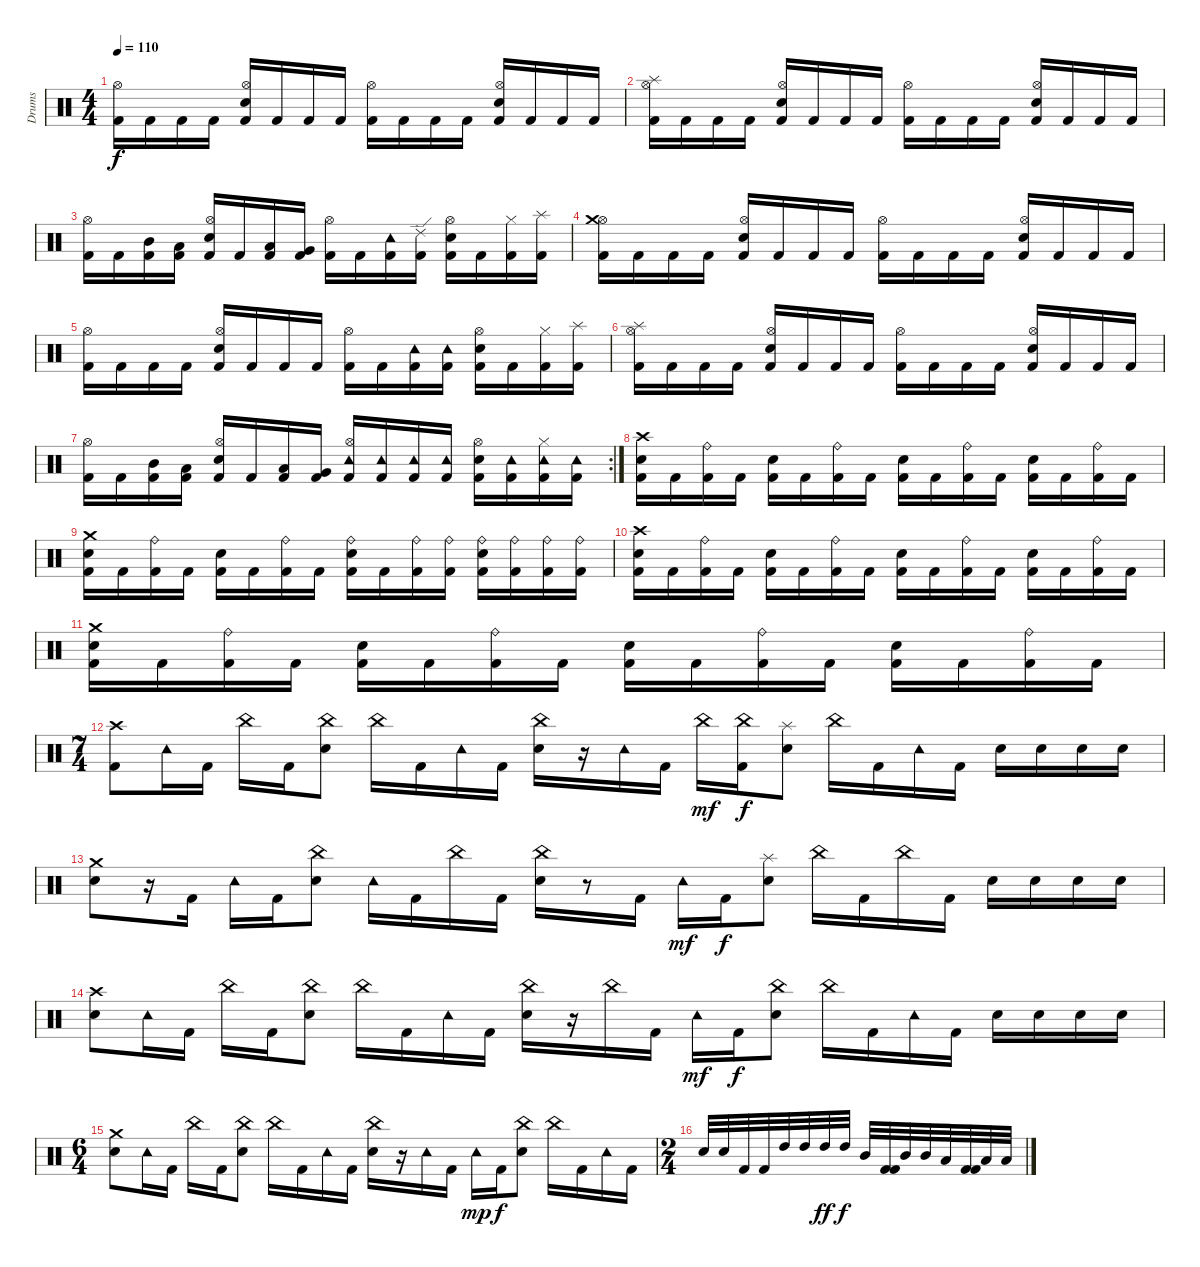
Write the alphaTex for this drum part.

\track ("Drums" "Drums") {instrument percussion}
\staff {score}
\articulation defaults
\ts (4 4)
\tempo 110
\clef neutral
\ks c
("Kick (hit) 2" "Hi-Hat (open)").16{dy f} "Kick (hit) 2".16 "Kick (hit) 2".16 "Kick (hit) 2".16 ("Kick (hit) 2" "Electric Snare (hit)" "Hi-Hat (open)").16 "Kick (hit) 2".16 "Kick (hit) 2".16 "Kick (hit) 2".16 ("Kick (hit) 2" "Hi-Hat (open)").16 "Kick (hit) 2".16 "Kick (hit) 2".16 "Kick (hit) 2".16 ("Kick (hit) 2" "Electric Snare (hit)" "Hi-Hat (open)").16 "Kick (hit) 2".16 "Kick (hit) 2".16 "Kick (hit) 2".16 |
("Kick (hit) 2" "Splash (hit)" "Hi-Hat (open)").16 "Kick (hit) 2".16 "Kick (hit) 2".16 "Kick (hit) 2".16 ("Kick (hit) 2" "Electric Snare (hit)" "Hi-Hat (open)").16 "Kick (hit) 2".16 "Kick (hit) 2".16 "Kick (hit) 2".16 ("Kick (hit) 2" "Hi-Hat (open)").16 "Kick (hit) 2".16 "Kick (hit) 2".16 "Kick (hit) 2".16 ("Kick (hit) 2" "Electric Snare (hit)" "Hi-Hat (open)").16 "Kick (hit) 2".16 "Kick (hit) 2".16 "Kick (hit) 2".16 |
("Kick (hit) 2" "Hi-Hat (open)").16 "Kick (hit) 2".16 ("Kick (hit) 2" "Mid Tom (hit)").16 ("Kick (hit) 2" "Low Tom (hit)").16 ("Kick (hit) 2" "Electric Snare (hit)" "Hi-Hat (open)").16 "Kick (hit) 2".16 ("Kick (hit) 2" "Low Tom (hit)").16 ("Kick (hit) 2" "Very Low Tom (hit)").16 ("Kick (hit) 2" "Hi-Hat (open)").16 "Kick (hit) 2".16 ("Kick (hit) 2" "Tambourine (hit)").16 ("Kick (hit) 2" "Ride (edge) 2").16 ("Kick (hit) 2" "Hi-Hat (open)" "Electric Snare (hit)").16 "Kick (hit) 2".16 ("Kick (hit) 2" "Hi-Hat (closed)").16 ("Kick (hit) 2" "Splash (hit)").16 |
("Kick (hit) 2" "Hi-Hat (open)" "Crash medium (hit)").16 "Kick (hit) 2".16 "Kick (hit) 2".16 "Kick (hit) 2".16 ("Kick (hit) 2" "Electric Snare (hit)" "Hi-Hat (open)").16 "Kick (hit) 2".16 "Kick (hit) 2".16 "Kick (hit) 2".16 ("Kick (hit) 2" "Hi-Hat (open)").16 "Kick (hit) 2".16 "Kick (hit) 2".16 "Kick (hit) 2".16 ("Kick (hit) 2" "Electric Snare (hit)" "Hi-Hat (open)").16 "Kick (hit) 2".16 "Kick (hit) 2".16 "Kick (hit) 2".16 |
("Kick (hit) 2" "Hi-Hat (open)").16 "Kick (hit) 2".16 "Kick (hit) 2".16 "Kick (hit) 2".16 ("Kick (hit) 2" "Electric Snare (hit)" "Hi-Hat (open)").16 "Kick (hit) 2".16 "Kick (hit) 2".16 "Kick (hit) 2".16 ("Hi-Hat (open)" "Kick (hit) 2").16 "Kick (hit) 2".16 ("Tambourine (hit)" "Kick (hit) 2").16 ("Kick (hit) 2" "Tambourine (hit)").16 ("Hi-Hat (open)" "Electric Snare (hit)" "Kick (hit) 2").16 "Kick (hit) 2".16 ("Hi-Hat (closed)" "Kick (hit) 2").16 ("Splash (hit)" "Kick (hit) 2").16 |
("Hi-Hat (open)" "Splash (hit)" "Kick (hit) 2").16 "Kick (hit) 2".16 "Kick (hit) 2".16 "Kick (hit) 2".16 ("Kick (hit) 2" "Electric Snare (hit)" "Hi-Hat (open)").16 "Kick (hit) 2".16 "Kick (hit) 2".16 "Kick (hit) 2".16 ("Kick (hit) 2" "Hi-Hat (open)").16 "Kick (hit) 2".16 "Kick (hit) 2".16 "Kick (hit) 2".16 ("Kick (hit) 2" "Electric Snare (hit)" "Hi-Hat (open)").16 "Kick (hit) 2".16 "Kick (hit) 2".16 "Kick (hit) 2".16 |
\rc 2
("Kick (hit) 2" "Hi-Hat (open)").16 "Kick (hit) 2".16 ("Kick (hit) 2" "Mid Tom (hit)").16 ("Kick (hit) 2" "Low Tom (hit)").16 ("Kick (hit) 2" "Electric Snare (hit)" "Hi-Hat (open)").16 "Kick (hit) 2".16 ("Kick (hit) 2" "Low Tom (hit)").16 ("Kick (hit) 2" "Very Low Tom (hit)").16 ("Kick (hit) 2" "Hi-Hat (open)" "Tambourine (hit)").16 ("Kick (hit) 2" "Tambourine (hit)").16 ("Kick (hit) 2" "Tambourine (hit)").16 ("Kick (hit) 2" "Tambourine (hit)").16 ("Kick (hit) 2" "Hi-Hat (open)" "Electric Snare (hit)").16 ("Kick (hit) 2" "Tambourine (hit)").16 ("Kick (hit) 2" "Hi-Hat (closed)" "Tambourine (hit)").16 ("Kick (hit) 2" "Tambourine (hit)").16 |
("Kick (hit) 2" "Electric Snare (hit)" "Crash high (hit)").16 "Kick (hit) 2".16 ("Kick (hit) 2" "Ride (bell)").16 "Kick (hit) 2".16 ("Kick (hit) 2" "Electric Snare (hit)").16 "Kick (hit) 2".16 ("Kick (hit) 2" "Ride (bell)").16 "Kick (hit) 2".16 ("Kick (hit) 2" "Electric Snare (hit)").16 "Kick (hit) 2".16 ("Kick (hit) 2" "Ride (bell)").16 "Kick (hit) 2".16 ("Kick (hit) 2" "Electric Snare (hit)").16 "Kick (hit) 2".16 ("Kick (hit) 2" "Ride (bell)").16 "Kick (hit) 2".16 |
("Kick (hit) 2" "Electric Snare (hit)" "Crash medium (hit)").16 "Kick (hit) 2".16 ("Kick (hit) 2" "Ride (bell)").16 "Kick (hit) 2".16 ("Kick (hit) 2" "Electric Snare (hit)").16 "Kick (hit) 2".16 ("Kick (hit) 2" "Ride (bell)").16 "Kick (hit) 2".16 ("Kick (hit) 2" "Electric Snare (hit)" "Ride (bell)").16 "Kick (hit) 2".16 ("Kick (hit) 2" "Ride (bell)").16 ("Kick (hit) 2" "Ride (bell)").16 ("Kick (hit) 2" "Electric Snare (hit)" "Ride (bell)").16 ("Kick (hit) 2" "Ride (bell)").16 ("Kick (hit) 2" "Ride (bell)").16 ("Kick (hit) 2" "Ride (bell)").16 |
("Crash high (hit)" "Electric Snare (hit)" "Kick (hit) 2").16 "Kick (hit) 2".16 ("Kick (hit) 2" "Ride (bell)").16 "Kick (hit) 2".16 ("Kick (hit) 2" "Electric Snare (hit)").16 "Kick (hit) 2".16 ("Kick (hit) 2" "Ride (bell)").16 "Kick (hit) 2".16 ("Kick (hit) 2" "Electric Snare (hit)").16 "Kick (hit) 2".16 ("Kick (hit) 2" "Ride (bell)").16 "Kick (hit) 2".16 ("Kick (hit) 2" "Electric Snare (hit)").16 "Kick (hit) 2".16 ("Kick (hit) 2" "Ride (bell)").16 "Kick (hit) 2".16 |
("Kick (hit) 2" "Electric Snare (hit)" "Crash medium (hit)").16 "Kick (hit) 2".16 ("Kick (hit) 2" "Ride (bell)").16 "Kick (hit) 2".16 ("Kick (hit) 2" "Electric Snare (hit)").16 "Kick (hit) 2".16 ("Kick (hit) 2" "Ride (bell)").16 "Kick (hit) 2".16 ("Kick (hit) 2" "Electric Snare (hit)").16 "Kick (hit) 2".16 ("Kick (hit) 2" "Ride (bell)").16 "Kick (hit) 2".16 ("Kick (hit) 2" "Electric Snare (hit)").16 "Kick (hit) 2".16 ("Kick (hit) 2" "Ride (bell)").16 "Kick (hit) 2".16 |
\ts (7 4)
("Crash high (hit)" "Kick (hit) 2").8 "Tambourine (hit)".16 "Kick (hit) 2".16 "China (hit)".16 "Kick (hit) 2".16 ("Electric Snare (hit)" "China (hit)").8 "China (hit)".16 "Kick (hit) 2".16 "Tambourine (hit)".16 "Kick (hit) 2".16 ("Electric Snare (hit)" "China (hit)").16 r.16 "Tambourine (hit)".16 "Kick (hit) 2".16 "China (hit)".16{dy mf} ("Kick (hit) 2" "China (hit)").16{dy f} ("Electric Snare (hit)" "Splash (hit)").8 "China (hit)".16 "Kick (hit) 2".16 "Tambourine (hit)".16 "Kick (hit) 2".16 "Electric Snare (hit)".16 "Electric Snare (hit)".16 "Electric Snare (hit)".16 "Electric Snare (hit)".16 |
("Electric Snare (hit)" "Crash medium (hit)").8 r.16 "Kick (hit) 2".16 "Tambourine (hit)".16 "Kick (hit) 2".16 ("Electric Snare (hit)" "China (hit)").8 "Tambourine (hit)".16 "Kick (hit) 2".16 "China (hit)".16 "Kick (hit) 2".16 ("Electric Snare (hit)" "China (hit)").16 r.8 "Kick (hit) 2".16 "Tambourine (hit)".16{dy mf} "Kick (hit) 2".16{dy f} ("Electric Snare (hit)" "Splash (hit)").8 "China (hit)".16 "Kick (hit) 2".16 "China (hit)".16 "Kick (hit) 2".16 "Electric Snare (hit)".16 "Electric Snare (hit)".16 "Electric Snare (hit)".16 "Electric Snare (hit)".16 |
("Crash high (hit)" "Electric Snare (hit)").8 "Tambourine (hit)".16 "Kick (hit) 2".16 "China (hit)".16 "Kick (hit) 2".16 ("Electric Snare (hit)" "China (hit)").8 "China (hit)".16 "Kick (hit) 2".16 "Tambourine (hit)".16 "Kick (hit) 2".16 ("Electric Snare (hit)" "China (hit)").16 r.16 "China (hit)".16 "Kick (hit) 2".16 "Tambourine (hit)".16{dy mf} "Kick (hit) 2".16{dy f} ("Electric Snare (hit)" "China (hit)").8 "China (hit)".16 "Kick (hit) 2".16 "Tambourine (hit)".16 "Kick (hit) 2".16 "Electric Snare (hit)".16 "Electric Snare (hit)".16 "Electric Snare (hit)".16 "Electric Snare (hit)".16 |
\ts (6 4)
("Crash medium (hit)" "Electric Snare (hit)").8 "Tambourine (hit)".16 "Kick (hit) 2".16 "China (hit)".16 "Kick (hit) 2".16 ("Electric Snare (hit)" "China (hit)").8 "China (hit)".16 "Kick (hit) 2".16 "Tambourine (hit)".16 "Kick (hit) 2".16 ("Electric Snare (hit)" "China (hit)").16 r.16 "Tambourine (hit)".16 "Kick (hit) 2".16 "Tambourine (hit)".16{dy mp} "Kick (hit) 2".16{dy f} ("China (hit)" "Electric Snare (hit)").8 "China (hit)".16 "Kick (hit) 2".16 "Tambourine (hit)".16 "Kick (hit) 2".16 |
\ts (2 4)
"Electric Snare (hit)".32 "Electric Snare (hit)".32 "Kick (hit) 2".32 "Kick (hit) 2".32 "High Tom (hit)".32 "High Tom (hit)".32 "High Tom (hit)".32{dy ff} "High Tom (hit)".32{dy f} "Mid Tom (hit)".32 ("Kick (hit) 2" "Kick (hit) 2").32 "Mid Tom (hit)".32 "Mid Tom (hit)".32 "Low Tom (hit)".32 ("Kick (hit) 2" "Kick (hit) 2").32 "Low Tom (hit)".32 "Low Tom (hit)".32
